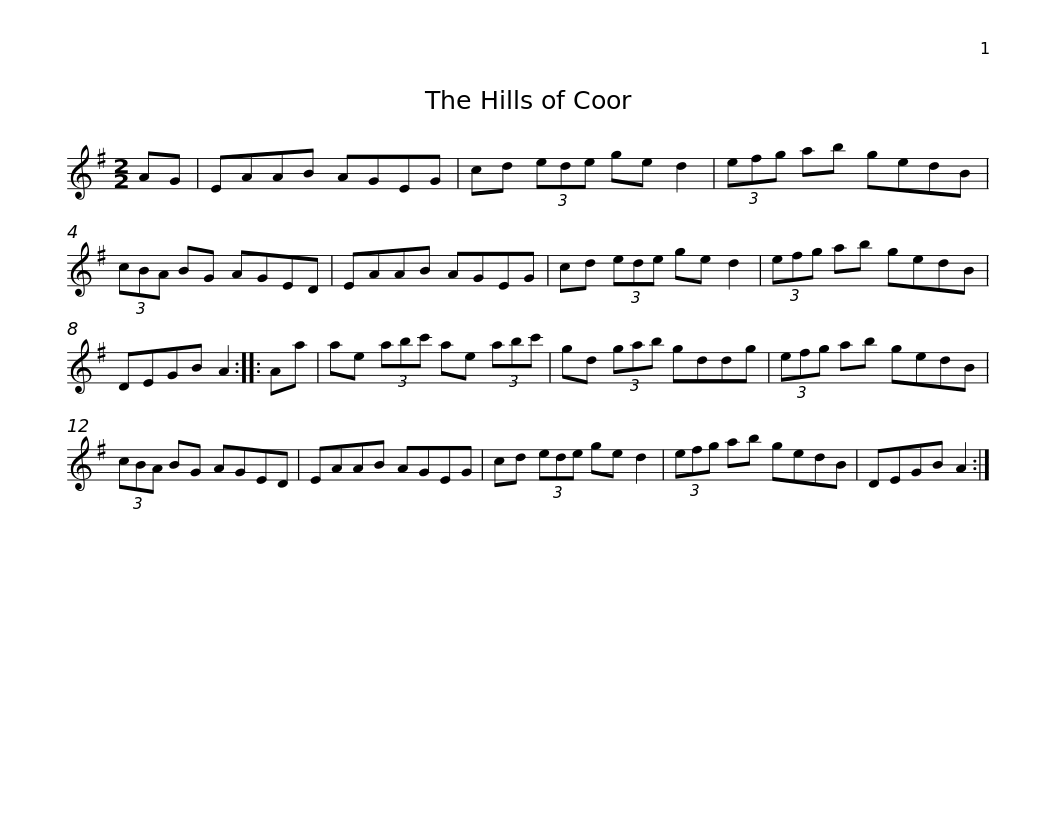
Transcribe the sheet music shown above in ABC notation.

X:1
L:1/8
M:2/2
I:linebreak $
K:G
V:1 treble
V:1
 AG | EAAB AGEG | cd (3ede ge d2 | (3efg ab gedB | (3cBA BG AGED | %5
 EAAB AGEG |$ cd (3ede ge d2 | (3efg ab gedB | DEGB A2 :: Aa | %10
 ae (3abc' ae (3abc' |$ gd (3gab gddg | (3efg ab gedB | (3cBA BG AGED | EAAB AGEG | %15
 cd (3ede ge d2 |$ (3efg ab gedB | DEGB A2 :| %18
